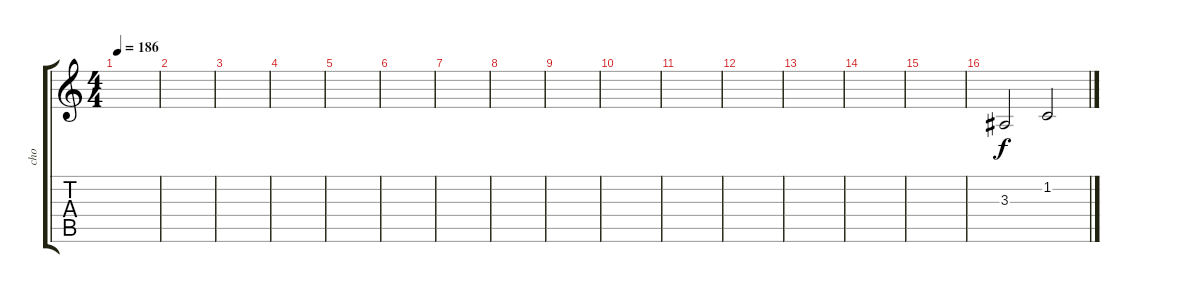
\track ("cho" "cho") {instrument lead1square}
\staff {score tabs}
\tuning (E4 B3 G3 D3 A2 E2) {hide}
\ts (4 4)
\tempo 186
\clef g2
\ks c
|
|
|
|
|
|
|
|
|
|
|
|
|
|
|
3.3.2 1.2.2
